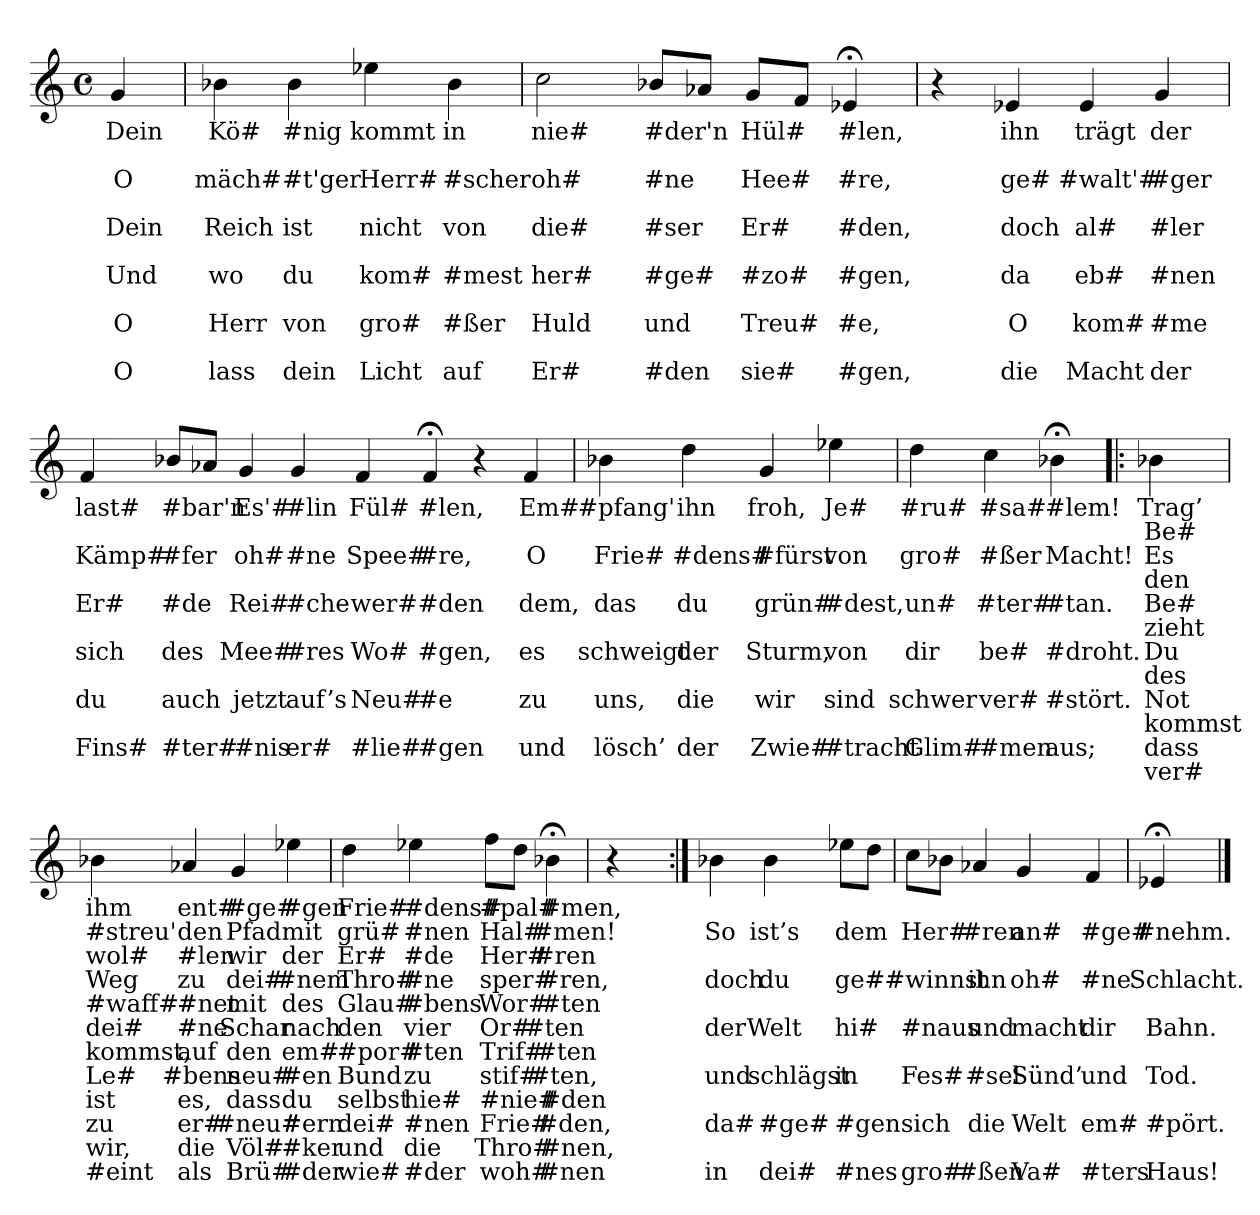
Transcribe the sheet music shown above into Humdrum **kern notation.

**kern	**text	**text	**text	**text	**text	**text	**text	**text	**text	**text	**text	**text
*part1	*part1	*part1	*part1	*part1	*part1	*part1	*part1	*part1	*part1	*part1	*part1	*part1
*staff1	*staff1	*staff1	*staff1	*staff1	*staff1	*staff1	*staff1	*staff1	*staff1	*staff1	*staff1	*staff1
*clefG2	*	*	*	*	*	*	*	*	*	*	*	*
*M2/2	*	*	*	*	*	*	*	*	*	*	*	*
*met(c)	*	*	*	*	*	*	*	*	*	*	*	*
=	=	=	=	=	=	=	=	=	=	=	=	=
4g	Dein	.	O	.	Dein	.	Und	.	O	.	O	.
=	=	=	=	=	=	=	=	=	=	=	=	=
4b-	Kö#	.	mäch#	.	Reich	.	wo	.	Herr	.	lass	.
4b-	#nig	.	#t'ger	.	ist	.	du	.	von	.	dein	.
4ee-	kommt	.	Herr#	.	nicht	.	kom#	.	gro#	.	Licht	.
4b-	in	.	#scher	.	von	.	#mest	.	#ßer	.	auf	.
=	=	=	=	=	=	=	=	=	=	=	=	=
2cc	nie#	.	oh#	.	die#	.	her#	.	Huld	.	Er#	.
8b-L	#der'n	.	#ne	.	#ser	.	#ge#	.	und	.	#den	.
8a-J	.	.	.	.	.	.	.	.	.	.	.	.
8gL	Hül#	.	Hee#	.	Er#	.	#zo#	.	Treu#	.	sie#	.
8fJ	.	.	.	.	.	.	.	.	.	.	.	.
4e-;<	#len,	.	#re,	.	#den,	.	#gen,	.	#e,	.	#gen,	.
=	=	=	=	=	=	=	=	=	=	=	=	=
4r	.	.	.	.	.	.	.	.	.	.	.	.
4e-	ihn	.	ge#	.	doch	.	da	.	O	.	die	.
4e-	trägt	.	#walt'#	.	al#	.	eb#	.	kom#	.	Macht	.
4g	der	.	#ger	.	#ler	.	#nen	.	#me	.	der	.
=	=	=	=	=	=	=	=	=	=	=	=	=
4f	last#	.	Kämp#	.	Er#	.	sich	.	du	.	Fins#	.
8b-L	#bar'n	.	#fer	.	#de	.	des	.	auch	.	#ter#	.
8a-J	.	.	.	.	.	.	.	.	.	.	.	.
4g	Es'#	.	oh#	.	Rei#	.	Mee#	.	jetzt	.	#nis	.
4g	#lin	.	#ne	.	#che	.	#res	.	auf’s	.	er#	.
4f	Fül#	.	Spee#	.	wer#	.	Wo#	.	Neu#	.	#lie#	.
4f;<	#len,	.	#re,	.	#den	.	#gen,	.	#e	.	#gen	.
4r	.	.	.	.	.	.	.	.	.	.	.	.
4f	Em#	.	O	.	dem,	.	es	.	zu	.	und	.
=	=	=	=	=	=	=	=	=	=	=	=	=
4b-	#pfang'	.	Frie#	.	das	.	schweigt	.	uns,	.	lösch’	.
4dd	ihn	.	#dens#	.	du	.	der	.	die	.	der	.
4g	froh,	.	#fürst	.	grün#	.	Sturm,	.	wir	.	Zwie#	.
4ee-	Je#	.	von	.	#dest,	.	von	.	sind	.	#tracht	.
=	=	=	=	=	=	=	=	=	=	=	=	=
4dd	#ru#	.	gro#	.	un#	.	dir	.	schwer	.	Glim#	.
4cc	#sa#	.	#ßer	.	#ter#	.	be#	.	ver#	.	#men	.
4b-;<	#lem!	.	Macht!	.	#tan.	.	#droht.	.	#stört.	.	aus;	.
=!|:	=!|:	=!|:	=!|:	=!|:	=!|:	=!|:	=!|:	=!|:	=!|:	=!|:	=!|:	=!|:
4b-	Trag’	Be#	Es	den	Be#	zieht	Du	des	Not	kommst	dass	ver#
=	=	=	=	=	=	=	=	=	=	=	=	=
4b-	ihm	#streu'	wol#	Weg	#waff#	dei#	kommst,	Le#	ist	zu	wir,	#eint
4a-	ent#	den	#len	zu	#net	#ne	auf	#bens	es,	er#	die	als
4g	#ge#	Pfad	wir	dei#	mit	Schar	den	neu#	dass	#neu#	Völ#	Brü#
4ee-	#gen	mit	der	#nem	des	nach	em#	#en	du	#ern	#ker	#der
=	=	=	=	=	=	=	=	=	=	=	=	=
4dd	Frie#	grü#	Er#	Thro#	Glau#	den	#por#	Bund	selbst	dei#	und	wie#
4ee-	#dens#	#nen	#de	#ne	#bens	vier	#ten	zu	hie#	#nen	die	#der
8ffL	#pal#	Hal#	Her#	sper#	Wor#	Or#	Trif#	stif#	#nie#	Frie#	Thro#	woh#
8ddJ	.	.	.	.	.	.	.	.	.	.	.	.
4b-;<	#men,	#men!	#ren	#ren,	#ten	#ten	#ten	#ten,	#den	#den,	#nen,	#nen
=	=	=	=	=	=	=	=	=	=	=	=	=
4r	.	.	.	.	.	.	.	.	.	.	.	.
=:|!	=:|!	=:|!	=:|!	=:|!	=:|!	=:|!	=:|!	=:|!	=:|!	=:|!	=:|!	=:|!
4b-	.	So	.	doch	.	der	.	und	.	da#	.	in
4b-	.	ist’s	.	du	.	Welt	.	schlägst	.	#ge#	.	dei#
8ee-L	.	dem	.	ge#	.	hi#	.	in	.	#gen	.	#nes
8ddJ	.	.	.	.	.	.	.	.	.	.	.	.
=	=	=	=	=	=	=	=	=	=	=	=	=
8ccL	.	Her#	.	#winnst	.	#naus	.	Fes#	.	sich	.	gro#
8b-J	.	.	.	.	.	.	.	.	.	.	.	.
4a-	.	#ren	.	ihn	.	und	.	#sel	.	die	.	#ßen
4g	.	an#	.	oh#	.	macht	.	Sünd’	.	Welt	.	Va#
4f	.	#ge#	.	#ne	.	dir	.	und	.	em#	.	#ters
=	=	=	=	=	=	=	=	=	=	=	=	=
4e-;<	.	#nehm.	.	Schlacht.	.	Bahn.	.	Tod.	.	#pört.	.	Haus!
==	==	==	==	==	==	==	==	==	==	==	==	==
*-	*-	*-	*-	*-	*-	*-	*-	*-	*-	*-	*-	*-
